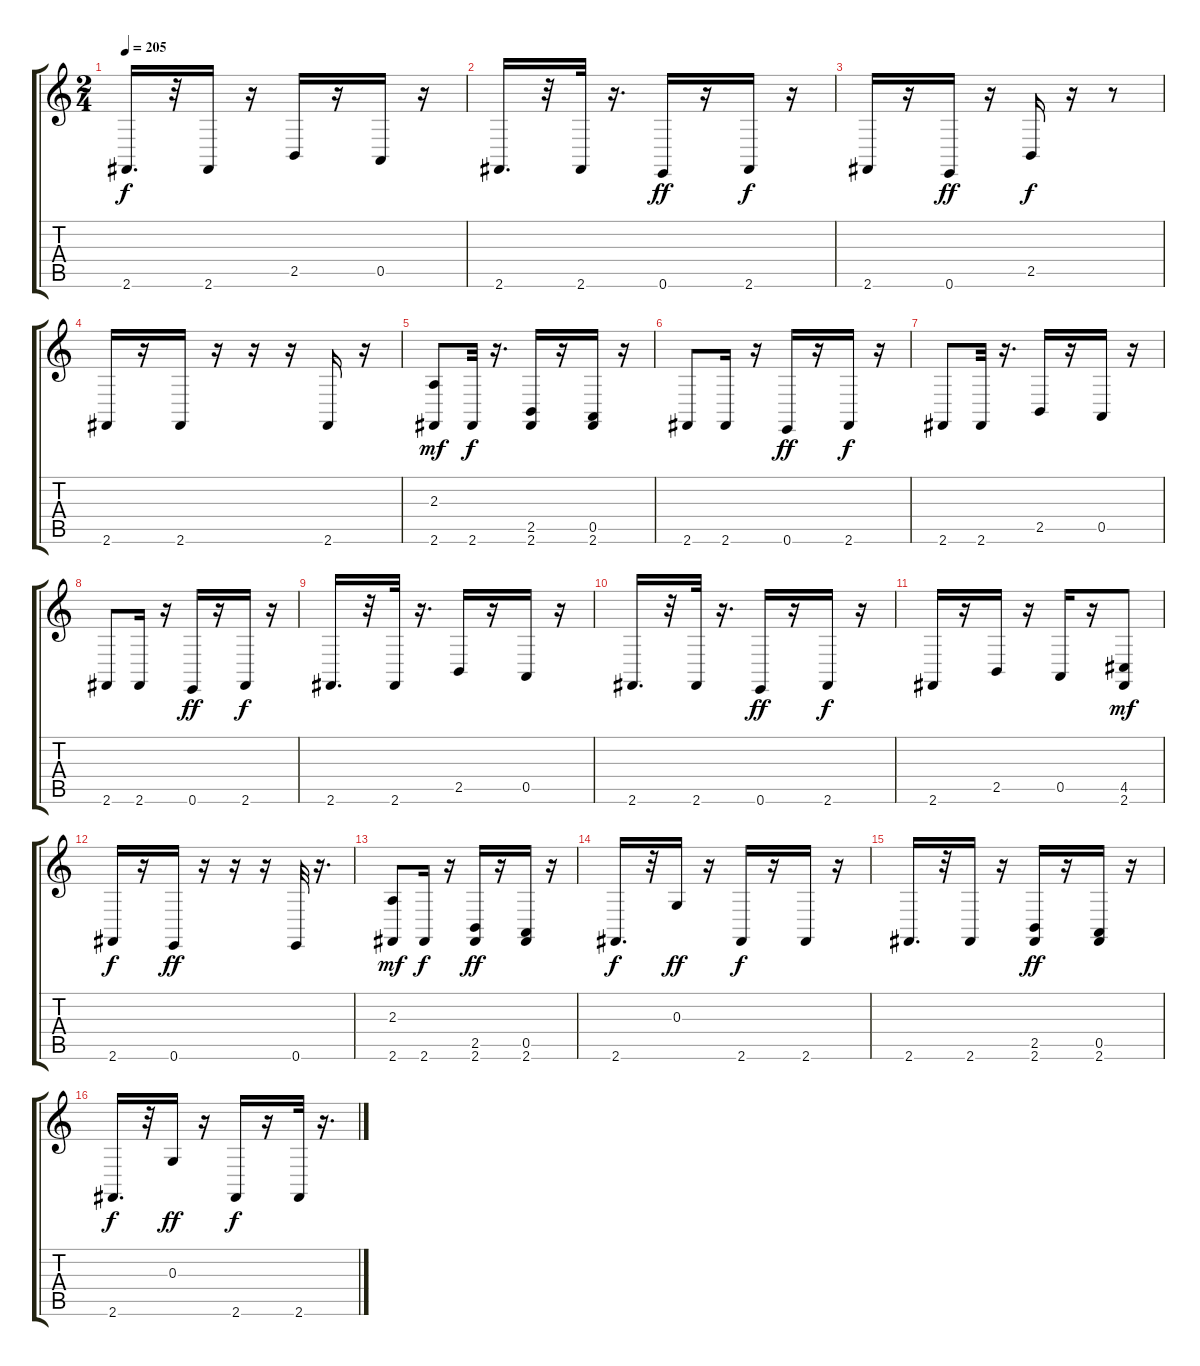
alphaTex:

\track "" {instrument acousticgrandpiano}
\staff {score tabs}
\tuning (E4 B3 G3 D3 A2 E2) {hide}
\ts (2 4)
\tempo 205
\clef g2
\ks c
2.6.16{d dy f} r.32 2.6.16 r.16 2.5.16 r.16 0.5.16 r.16 |
2.6.16{d} r.32 2.6.32 r.16{d} 0.6.16{dy ff} r.16 2.6.16{dy f} r.16 |
2.6.16 r.16 0.6.16{dy ff} r.16 2.5.16{dy f} r.16 r.8 |
2.6.16 r.16 2.6.16 r.16 r.16 r.16 2.6.16 r.16 |
(2.3 2.6).8{dy mf} 2.6.32{dy f} r.16{d} (2.5 2.6).16 r.16 (0.5 2.6).16 r.16 |
2.6.8 2.6.16 r.16 0.6.16{dy ff} r.16 2.6.16{dy f} r.16 |
2.6.8 2.6.32 r.16{d} 2.5.16 r.16 0.5.16 r.16 |
2.6.8 2.6.16 r.16 0.6.16{dy ff} r.16 2.6.16{dy f} r.16 |
2.6.16{d} r.32 2.6.32 r.16{d} 2.5.16 r.16 0.5.16 r.16 |
2.6.16{d} r.32 2.6.32 r.16{d} 0.6.16{dy ff} r.16 2.6.16{dy f} r.16 |
2.6.16 r.16 2.5.16 r.16 0.5.16 r.16 (4.5 2.6).8{dy mf} |
2.6.16{dy f} r.16 0.6.16{dy ff} r.16 r.16 r.16 0.6.32 r.16{d} |
(2.3 2.6).8{dy mf} 2.6.16{dy f} r.16 (2.5 2.6).16{dy ff} r.16 (0.5 2.6).16 r.16 |
2.6.16{d dy f} r.32 0.3.16{dy ff} r.16 2.6.16{dy f} r.16 2.6.16 r.16 |
2.6.16{d} r.32 2.6.16 r.16 (2.5 2.6).16{dy ff} r.16 (0.5 2.6).16 r.16 |
2.6.16{d dy f} r.32 0.3.16{dy ff} r.16 2.6.16{dy f} r.16 2.6.32 r.16{d}
